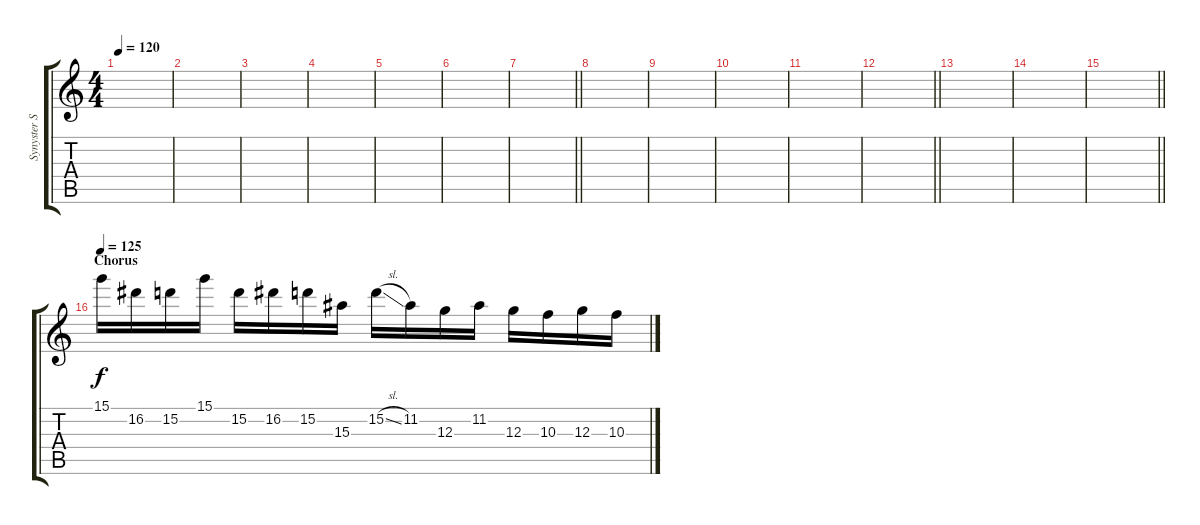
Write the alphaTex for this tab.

\track ("Synyster Solo" "Synyster S") {instrument distortionguitar}
\staff {score tabs}
\tuning (E4 B3 G3 D3 A2 D2) {hide}
\ts (4 4)
\tempo 120
\clef g2
\ks c
|
|
|
|
|
|
\barLineRight lightlight
|
|
|
|
|
\barLineRight lightlight
|
|
|
\barLineRight lightlight
|
\section ("" "Chorus")
\tempo 125
15.1.16 16.2.16 15.2.16 15.1.16 15.2.16 16.2.16 15.2.16 15.3.16 15.2{sl}.16 11.2.16 12.3.16 11.2.16 12.3.16 10.3.16 12.3.16 10.3.16
